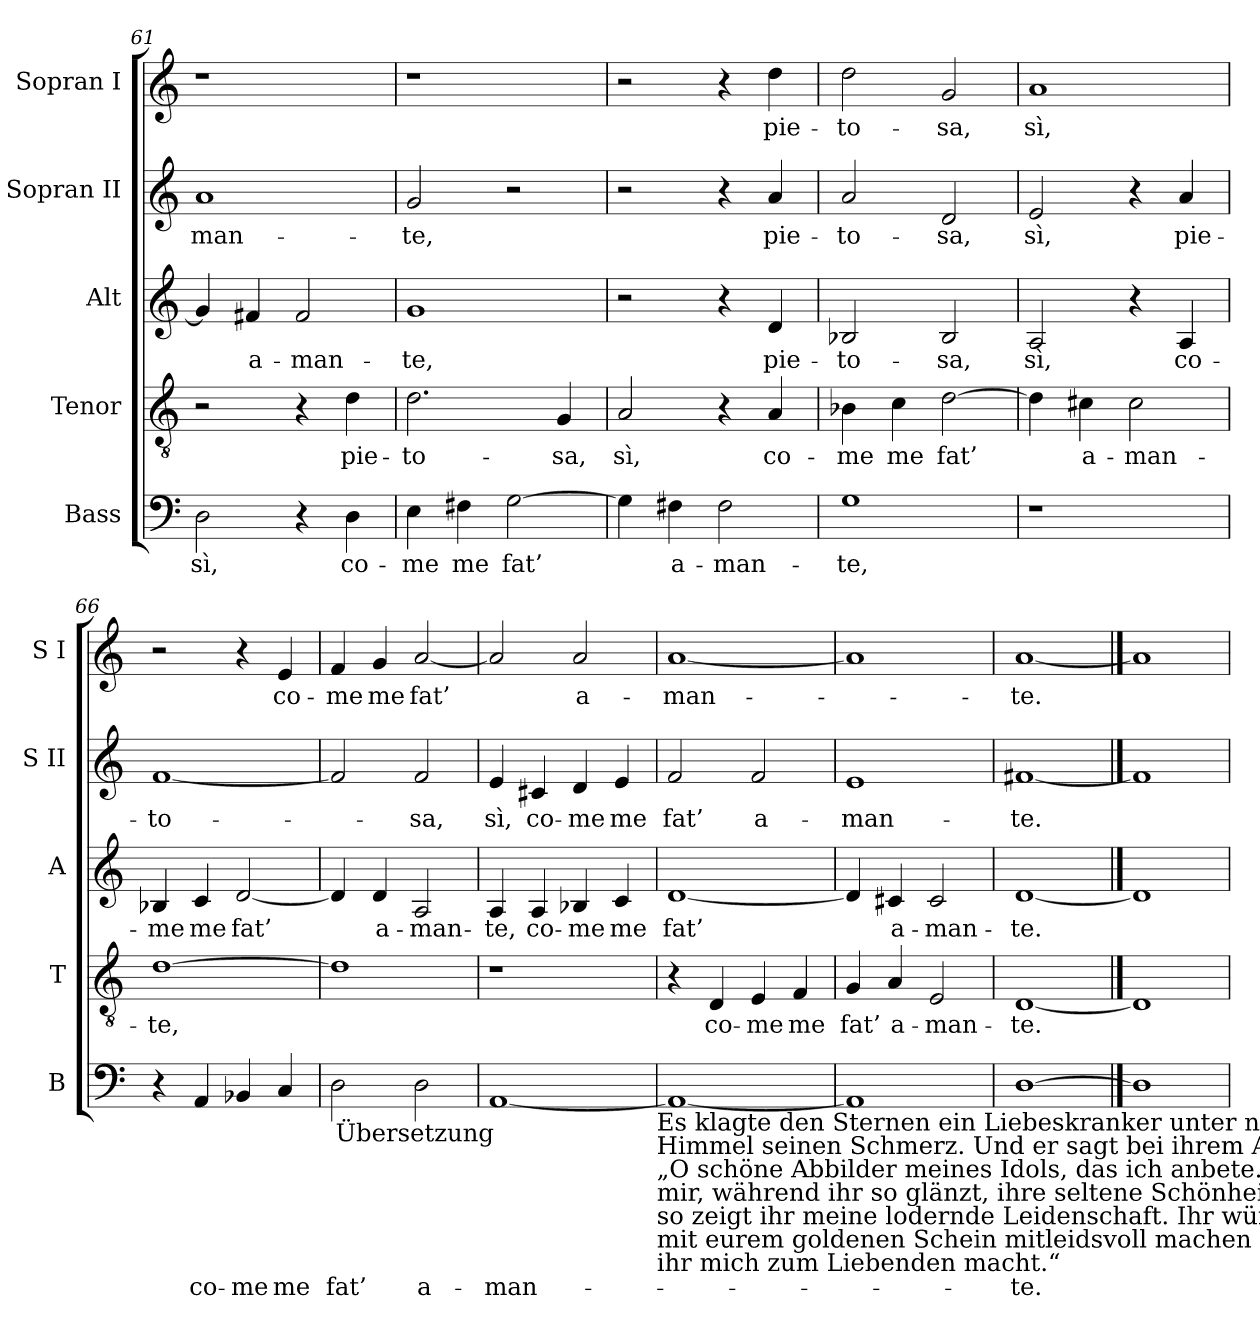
**kern	**text	**kern	**text	**kern	**text	**kern	**text	**kern	**text
*part5	*part5	*part4	*part4	*part3	*part3	*part2	*part2	*part1	*part1
*staff5	*staff5	*staff4	*staff4	*staff3	*staff3	*staff2	*staff2	*staff1	*staff1
*I"Bass	*	*I"Tenor	*	*I"Alt	*	*I"Sopran II	*	*I"Sopran I	*
*I'B	*	*I'T	*	*I'A	*	*I'S II	*	*I'S I	*
*clefF4	*	*clefGv2	*	*clefG2	*	*clefG2	*	*clefG2	*
*k[]	*	*k[]	*	*k[]	*	*k[]	*	*k[]	*
*C:	*	*C:	*	*C:	*	*C:	*	*C:	*
=61	=61	=61	=61	=61	=61	=61	=61	=61	=61
2D\	sì,	2r	.	4g/]	.	1a	-man-	1r	.
.	.	.	.	4f#X/	a-	.	.	.	.
4r	.	4r	.	2f#/	-man-	.	.	.	.
4D\	co-	4d\	pie-	.	.	.	.	.	.
=62	=62	=62	=62	=62	=62	=62	=62	=62	=62
4E\	-me	2.d\	-to-	1g	-te,	2g/	-te,	1r	.
4F#X\	me	.	.	.	.	.	.	.	.
[2G\	fat’	.	.	.	.	2r	.	.	.
.	.	4G/	-sa,	.	.	.	.	.	.
!!LO:LB:g=z
=63	=63	=63	=63	=63	=63	=63	=63	=63	=63
4G\]	.	2A/	sì,	2r	.	2r	.	2r	.
4F#X\	a-	.	.	.	.	.	.	.	.
2F#\	-man-	4r	.	4r	.	4r	.	4r	.
.	.	4A/	co-	4d/	pie-	4a/	pie-	4dd\	pie-
=64	=64	=64	=64	=64	=64	=64	=64	=64	=64
1G	-te,	4B-X\	-me	2B-X/	-to-	2a/	-to-	2dd\	-to-
.	.	4c\	me	.	.	.	.	.	.
.	.	[2d\	fat’	2B-/	-sa,	2d/	-sa,	2g/	-sa,
=65	=65	=65	=65	=65	=65	=65	=65	=65	=65
1r	.	4d\]	.	2A/	sì,	2e/	sì,	1a	sì,
.	.	4c#X\	a-	.	.	.	.	.	.
.	.	2c#\	-man-	4r	.	4r	.	.	.
.	.	.	.	4A/	co-	4a/	pie-	.	.
=66	=66	=66	=66	=66	=66	=66	=66	=66	=66
4r	.	[1d	-te,	4B-X/	-me	[1f	-to-	2r	.
4AA/	co-	.	.	4c/	me	.	.	.	.
4BB-X/	-me	.	.	[2d/	fat’	.	.	4r	.
4C/	me	.	.	.	.	.	.	4e/	co-
=67	=67	=67	=67	=67	=67	=67	=67	=67	=67
2D\	fat’	1d]	.	4d/]	.	2f/]	.	4f/	-me
.	.	.	.	4d/	a-	.	.	4g/	me
!LO:TX:b:cj:t=Übersetzung	!	!	!	!	!	!	!	!	!
2D\	a-	.	.	2A/	-man-	2f/	-sa,	[2a/	fat’
=68	=68	=68	=68	=68	=68	=68	=68	=68	=68
[1AA	-man-	1r	.	4A/	-te,	4e/	sì,	2a/]	.
.	.	.	.	4A/	co-	4c#X/	co-	.	.
.	.	.	.	4B-X/	-me	4d/	-me	2a/	a-
.	.	.	.	4c/	me	4e/	me	.	.
!LO:TX:b:t=Es klagte den Sternen ein Liebeskranker unter nächtlichem\nHimmel seinen Schmerz. Und er sagt bei ihrem Anblick&colon; \n„O schöne Abbilder meines Idols, das ich anbete. Wie ihr \nmir, während ihr so glänzt, ihre seltene Schönheit zeigt, \nso zeigt ihr meine lodernde Leidenschaft. Ihr würdet sie \nmit eurem goldenen Schein mitleidsvoll machen – so wie \nihr mich zum Liebenden macht.“	!	!	!	!	!	!	!	!	!
!!LO:LB:g=z
=69	=69	=69	=69	=69	=69	=69	=69	=69	=69
1AA_	.	4r	.	[1d	fat’	2f/	fat’	[1a	-man-
.	.	4D/	co-	.	.	.	.	.	.
.	.	4E/	-me	.	.	2f/	a-	.	.
.	.	4F/	me	.	.	.	.	.	.
=70	=70	=70	=70	=70	=70	=70	=70	=70	=70
1AA]	.	4G/	fat’	4d/]	.	1e	-man-	1a]	.
.	.	4A/	a-	4c#X/	a-	.	.	.	.
.	.	2E/	-man-	2c#/	-man-	.	.	.	.
=71	=71	=71	=71	=71	=71	=71	=71	=71	=71
[1D	-te.	[1D	-te.	[1d	-te.	[1f#X	-te.	[1a	-te.
==72	==72	==72	==72	==72	==72	==72	==72	==72	==72
1D]	.	1D]	.	1d]	.	1f#]	.	1a]	.
=	=	=	=	=	=	=	=	=	=
*-	*-	*-	*-	*-	*-	*-	*-	*-	*-
